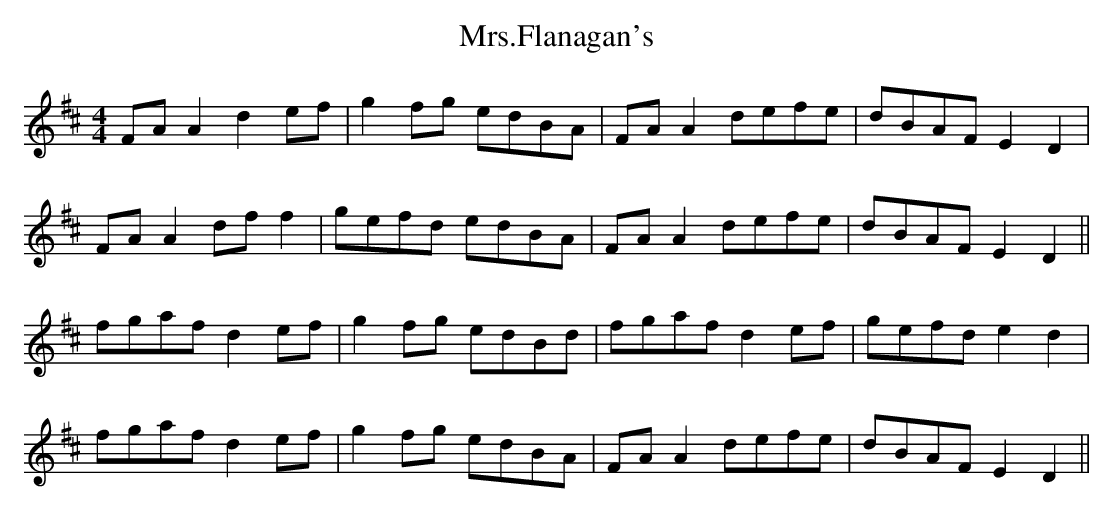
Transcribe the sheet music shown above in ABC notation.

X:1
T: Mrs.Flanagan's
M: 4/4
L: 1/8
K: D
FA A2 d2 ef | g2 fg edBA | FA A2 defe | dBAF E2 D2 |
FA A2 df f2 | gefd edBA | FA A2 defe | dBAF E2 D2 ||
fgaf d2 ef | g2 fg edBd | fgaf d2 ef | gefd e2 d2 |
fgaf d2 ef | g2 fg edBA | FA A2 defe | dBAF E2 D2 ||
